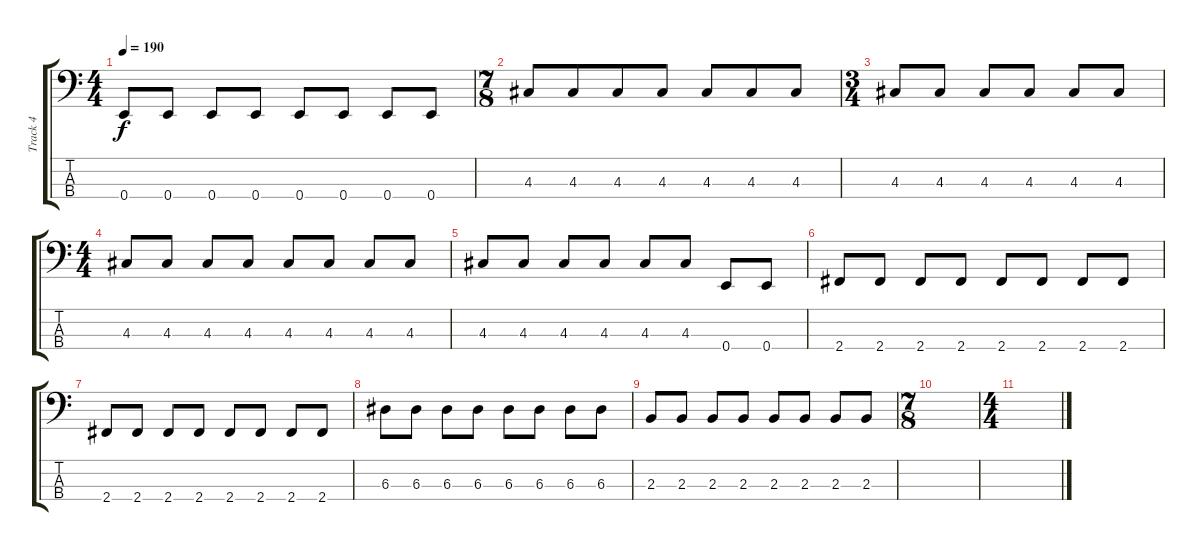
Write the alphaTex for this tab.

\track ("Track 4" "Track 4") {instrument electricbasspick}
\staff {score tabs}
\tuning (G2 D2 A1 E1) {hide}
\ts (4 4)
\tempo 190
\clef f4
\ks c
0.4.8{dy f} 0.4.8 0.4.8 0.4.8 0.4.8 0.4.8 0.4.8 0.4.8 |
\ts (7 8)
4.3.8 4.3.8 4.3.8 4.3.8 4.3.8 4.3.8 4.3.8 |
\ts (3 4)
4.3.8 4.3.8 4.3.8 4.3.8 4.3.8 4.3.8 |
\ts (4 4)
4.3.8 4.3.8 4.3.8 4.3.8 4.3.8 4.3.8 4.3.8 4.3.8 |
4.3.8 4.3.8 4.3.8 4.3.8 4.3.8 4.3.8 0.4.8 0.4.8 |
2.4.8 2.4.8 2.4.8 2.4.8 2.4.8 2.4.8 2.4.8 2.4.8 |
2.4.8 2.4.8 2.4.8 2.4.8 2.4.8 2.4.8 2.4.8 2.4.8 |
6.3.8 6.3.8 6.3.8 6.3.8 6.3.8 6.3.8 6.3.8 6.3.8 |
2.3.8 2.3.8 2.3.8 2.3.8 2.3.8 2.3.8 2.3.8 2.3.8 |
\ts (7 8)
|
\ts (4 4)
